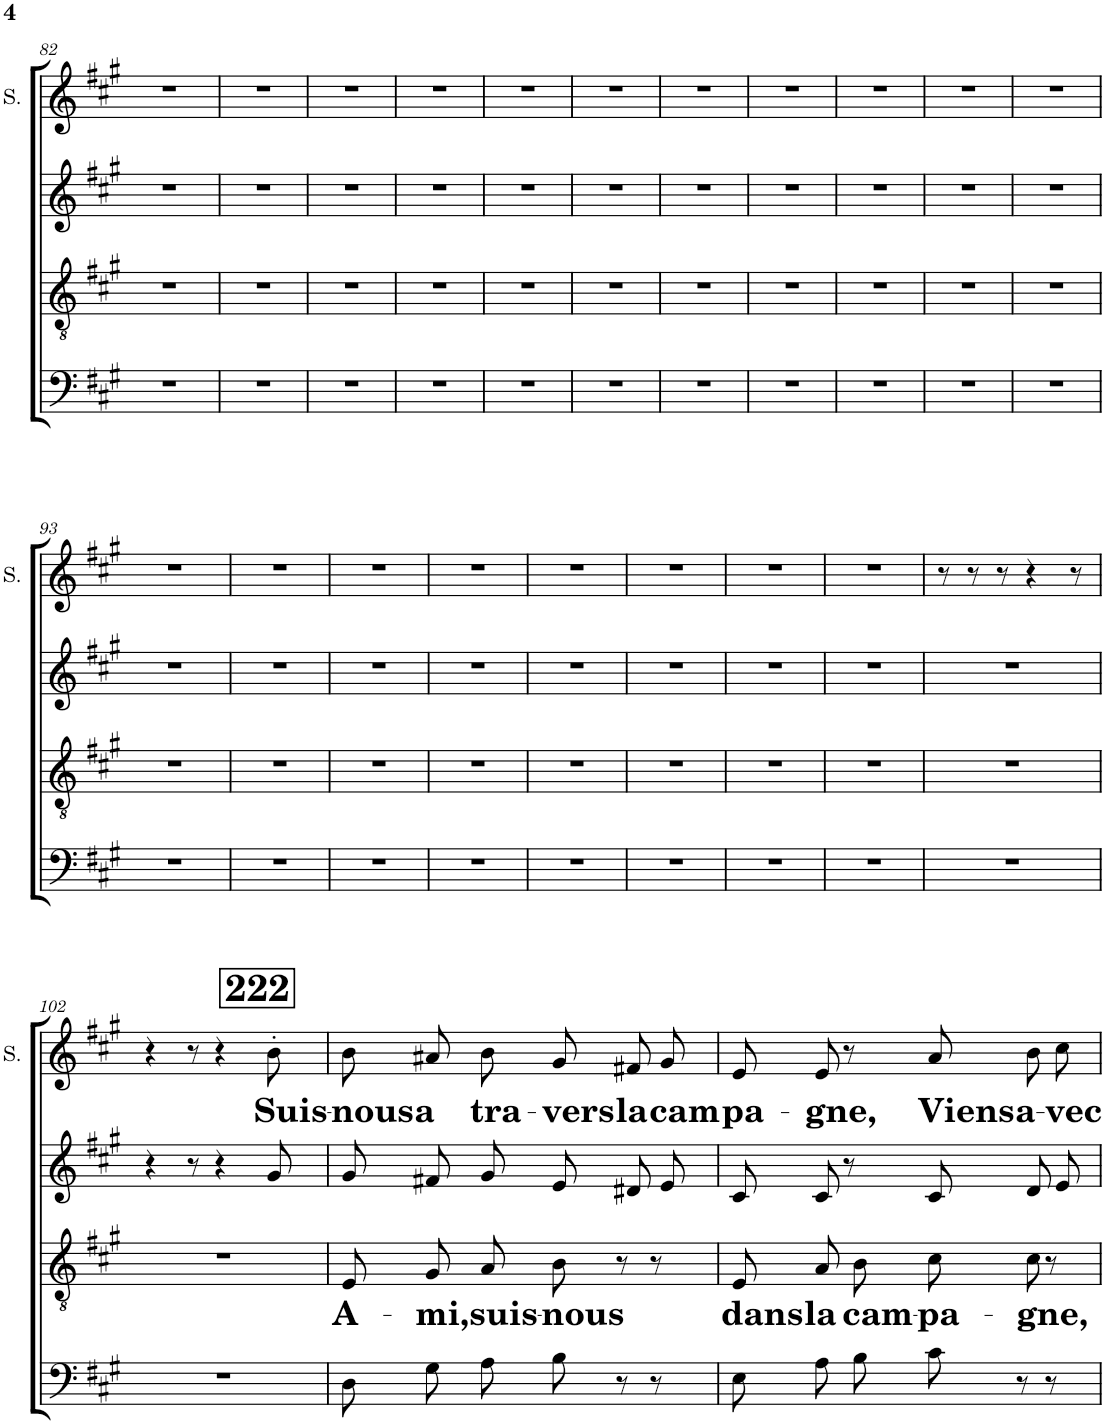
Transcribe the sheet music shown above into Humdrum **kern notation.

**kern	**kern	**text	**kern	**kern	**text
*part4	*part3	*part3	*part2	*part1	*part1
*staff4	*staff3	*staff3	*staff2	*staff1	*staff1
*I"Bass	*I"Tenor	*	*I"Alto	*I"Soprano	*
*	*	*	*	*I'S.	*
!!LO:PB:g=z
*clefF4	*clefGv2	*	*clefG2	*clefG2	*
*k[f#c#g#]	*k[f#c#g#]	*	*k[f#c#g#]	*k[f#c#g#]	*
*M6/8	*M6/8	*	*M6/8	*M6/8	*
=82	=82	=82	=82	=82	=82
2.r	2.r	.	2.r	2.r	.
=83	=83	=83	=83	=83	=83
2.r	2.r	.	2.r	2.r	.
=84	=84	=84	=84	=84	=84
2.r	2.r	.	2.r	2.r	.
=85	=85	=85	=85	=85	=85
2.r	2.r	.	2.r	2.r	.
=86	=86	=86	=86	=86	=86
2.r	2.r	.	2.r	2.r	.
=87	=87	=87	=87	=87	=87
2.r	2.r	.	2.r	2.r	.
=88	=88	=88	=88	=88	=88
2.r	2.r	.	2.r	2.r	.
=89	=89	=89	=89	=89	=89
2.r	2.r	.	2.r	2.r	.
=90	=90	=90	=90	=90	=90
2.r	2.r	.	2.r	2.r	.
=91	=91	=91	=91	=91	=91
2.r	2.r	.	2.r	2.r	.
=92	=92	=92	=92	=92	=92
2.r	2.r	.	2.r	2.r	.
!!LO:LB:g=z
=93	=93	=93	=93	=93	=93
2.r	2.r	.	2.r	2.r	.
=94	=94	=94	=94	=94	=94
2.r	2.r	.	2.r	2.r	.
=95	=95	=95	=95	=95	=95
2.r	2.r	.	2.r	2.r	.
=96	=96	=96	=96	=96	=96
2.r	2.r	.	2.r	2.r	.
=97	=97	=97	=97	=97	=97
2.r	2.r	.	2.r	2.r	.
=98	=98	=98	=98	=98	=98
2.r	2.r	.	2.r	2.r	.
=99	=99	=99	=99	=99	=99
2.r	2.r	.	2.r	2.r	.
=100	=100	=100	=100	=100	=100
2.r	2.r	.	2.r	2.r	.
=101	=101	=101	=101	=101	=101
2.r	2.r	.	2.r	8r	.
.	.	.	.	8r	.
.	.	.	.	8r	.
.	.	.	.	4r	.
.	.	.	.	8r	.
!!LO:LB:g=z
!!LO:REH:place=s1:a:B:cj:fs=18:t=222:qo=2.5
=102	=102	=102	=102	=102	=102
2.r	2.r	.	4r	4r	.
.	.	.	8r	8r	.
.	.	.	4r	4r	.
!	!	!	!	!	!LO:LY:b
.	.	.	8g#/	8b'\	Suis-
=103	=103	=103	=103	=103	=103
!	!	!LO:LY:b	!	!	!LO:LY:b
8D\L	8E/L	A-	8g#/L	8b\L	-nous
!	!	!LO:LY:b	!	!	!LO:LY:b
8G#\	8G#/	-mi,	8f#X/	8a#X\	a
!	!	!LO:LY:b	!	!	!LO:LY:b
8A\J	8A/J	suis-	8g#/J	8b\J	tra-
!	!	!LO:LY:b	!	!	!LO:LY:b
8B\	8B\	-nous	8e/L	8g#/L	-vers
!	!	!	!	!	!LO:LY:b
8r	8r	.	8d#X/	8f#X/	la
!	!	!	!	!	!LO:LY:b
8r	8r	.	8e/J	8g#/J	cam
=104	=104	=104	=104	=104	=104
!	!	!LO:LY:b	!	!	!LO:LY:b
8E\L	8E/L	dans	8c#/L	8e/L	pa-
!	!	!LO:LY:b	!	!	!LO:LY:b
8A\	8A/	la	8c#/J	8e/J	-gne,
!	!	!LO:LY:b	!	!	!
8B\J	8B/J	cam-	8r	8r	.
!	!	!LO:LY:b	!	!	!LO:LY:b
8c#\	8c#\L	-pa-	8c#/L	8a\L	Viens
!	!	!LO:LY:b	!	!	!LO:LY:b
8r	8c#\J	-gne,	8d/	8b\	a-
!	!	!	!	!	!LO:LY:b
8r	8r	.	8e/J	8cc#\J	-vec
=	=	=	=	=	=
*-	*-	*-	*-	*-	*-
